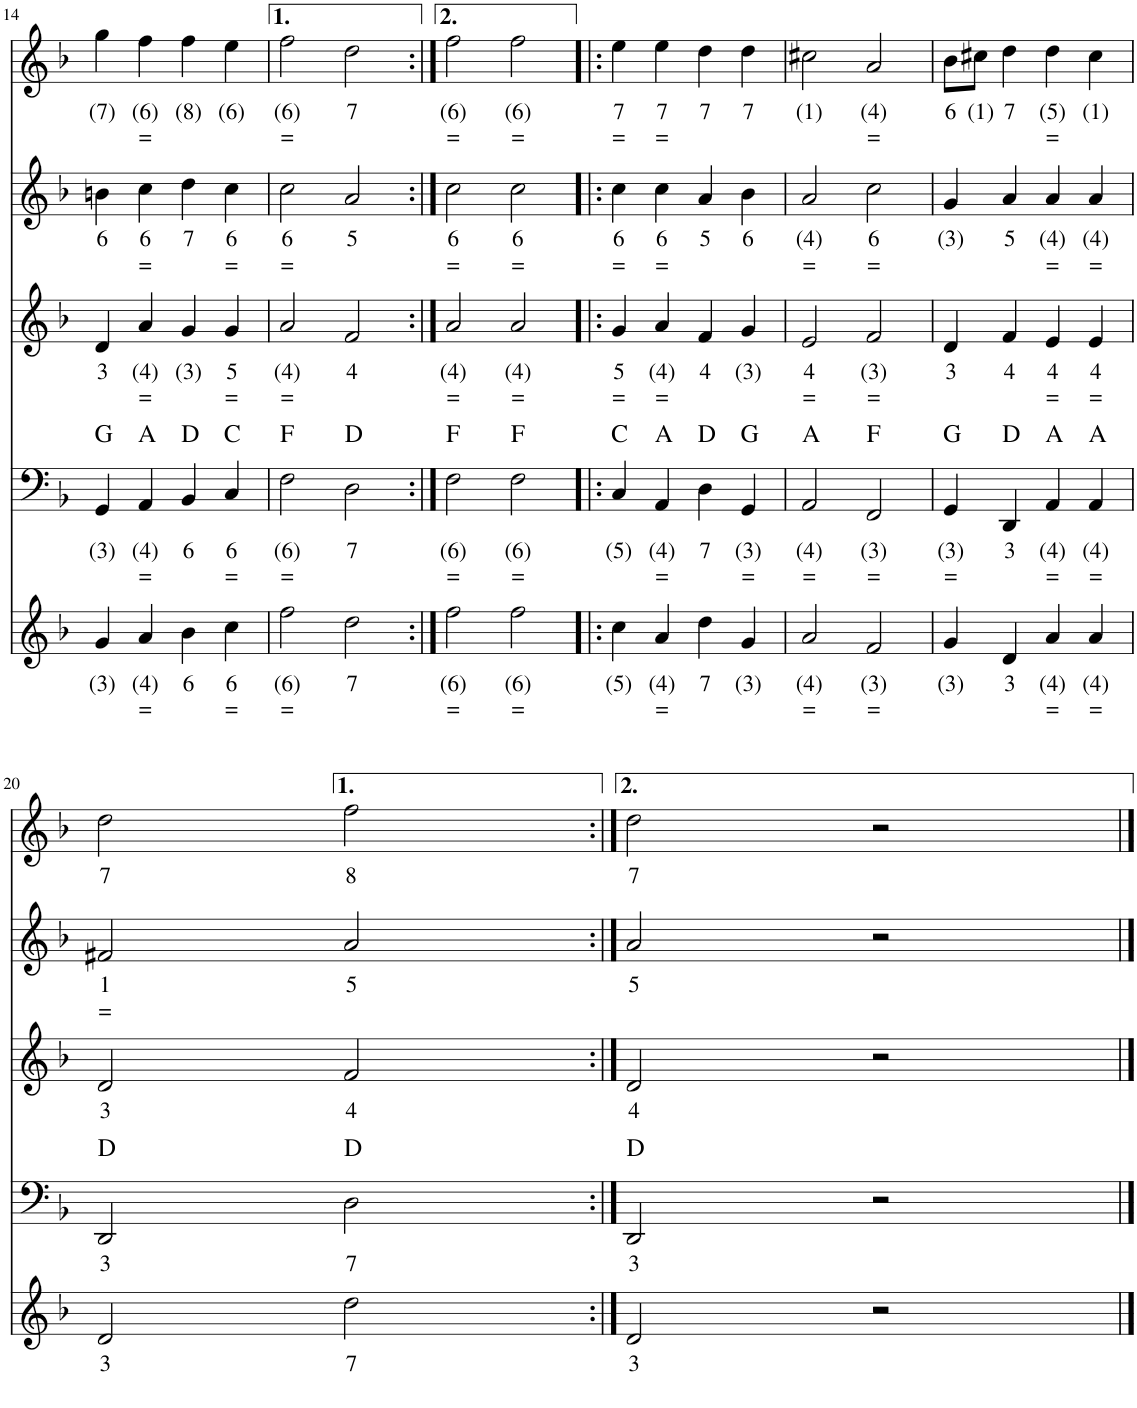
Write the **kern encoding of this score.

**kern	**text	**text	**kern	**text	**text	**harte	**kern	**text	**text	**kern	**text	**text	**kern	**text	**text
*part5	*part5	*part5	*part4	*part4	*part4	*part4	*part3	*part3	*part3	*part2	*part2	*part2	*part1	*part1	*part1
*staff5	*staff5	*staff5	*staff4	*staff4	*staff4	*	*staff3	*staff3	*staff3	*staff2	*staff2	*staff2	*staff1	*staff1	*staff1
*I"Stem	*	*	*I"Stem	*	*	*	*I"Stem	*	*	*I"Stem	*	*	*I"Piano	*	*
!!LO:PB:g=z
*clefG2	*	*	*clefF4	*	*	*	*clefG2	*	*	*clefG2	*	*	*clefG2	*	*
*k[b-]	*	*	*k[b-]	*	*	*	*k[b-]	*	*	*k[b-]	*	*	*k[b-]	*	*
*M4/4	*	*	*M4/4	*	*	*	*M4/4	*	*	*M4/4	*	*	*M4/4	*	*
=14	=14	=14	=14	=14	=14	=14	=14	=14	=14	=14	=14	=14	=14	=14	=14
!	!LO:LY:b	!	!	!LO:LY:b	!	!	!	!LO:LY:b	!	!	!LO:LY:b	!	!	!LO:LY:b	!
4g/	(3)	.	4GG/	(3)	.	G:maj	4d/	3	.	4bn\	6	.	4gg\	(7)	.
!	!LO:LY:b	!LO:LY:b	!	!LO:LY:b	!LO:LY:b	!	!	!LO:LY:b	!LO:LY:b	!	!LO:LY:b	!LO:LY:b	!	!LO:LY:b	!LO:LY:b
4a/	(4)	=	4AA/	(4)	=	A:maj	4a/	(4)	=	4cc\	6	=	4ff\	(6)	=
!	!LO:LY:b	!	!	!LO:LY:b	!	!	!	!LO:LY:b	!	!	!LO:LY:b	!	!	!LO:LY:b	!
4b-\	6	.	4BB-/	6	.	D:maj	4g/	(3)	.	4dd\	7	.	4ff\	(8)	.
!	!LO:LY:b	!LO:LY:b	!	!LO:LY:b	!LO:LY:b	!	!	!LO:LY:b	!LO:LY:b	!	!LO:LY:b	!LO:LY:b	!	!LO:LY:b	!
4cc\	6	=	4C/	6	=	C:maj	4g/	5	=	4cc\	6	=	4ee\	(6)	.
=15	=15	=15	=15	=15	=15	=15	=15	=15	=15	=15	=15	=15	=15	=15	=15
!	!LO:LY:b	!LO:LY:b	!	!LO:LY:b	!LO:LY:b	!	!	!LO:LY:b	!LO:LY:b	!	!LO:LY:b	!LO:LY:b	!	!LO:LY:b	!LO:LY:b
2ff\	(6)	=	2F\	(6)	=	F:maj	2a/	(4)	=	2cc\	6	=	2ff\	(6)	=
!	!LO:LY:b	!	!	!LO:LY:b	!	!	!	!LO:LY:b	!	!	!LO:LY:b	!	!	!LO:LY:b	!
2dd\	7	.	2D\	7	.	D:maj	2f/	4	.	2a/	5	.	2dd\	7	.
=16:|!	=16:|!	=16:|!	=16:|!	=16:|!	=16:|!	=16:|!	=16:|!	=16:|!	=16:|!	=16:|!	=16:|!	=16:|!	=16:|!	=16:|!	=16:|!
!	!LO:LY:b	!LO:LY:b	!	!LO:LY:b	!LO:LY:b	!	!	!LO:LY:b	!LO:LY:b	!	!LO:LY:b	!LO:LY:b	!	!LO:LY:b	!LO:LY:b
2ff\	(6)	=	2F\	(6)	=	F:maj	2a/	(4)	=	2cc\	6	=	2ff\	(6)	=
!	!LO:LY:b	!LO:LY:b	!	!LO:LY:b	!LO:LY:b	!	!	!LO:LY:b	!LO:LY:b	!	!LO:LY:b	!LO:LY:b	!	!LO:LY:b	!LO:LY:b
2ff\	(6)	=	2F\	(6)	=	F:maj	2a/	(4)	=	2cc\	6	=	2ff\	(6)	=
=17!|:	=17!|:	=17!|:	=17!|:	=17!|:	=17!|:	=17!|:	=17!|:	=17!|:	=17!|:	=17!|:	=17!|:	=17!|:	=17!|:	=17!|:	=17!|:
!	!LO:LY:b	!	!	!LO:LY:b	!	!	!	!LO:LY:b	!LO:LY:b	!	!LO:LY:b	!LO:LY:b	!	!LO:LY:b	!LO:LY:b
4cc\	(5)	.	4C/	(5)	.	C:maj	4g/	5	=	4cc\	6	=	4ee\	7	=
!	!LO:LY:b	!LO:LY:b	!	!LO:LY:b	!LO:LY:b	!	!	!LO:LY:b	!LO:LY:b	!	!LO:LY:b	!LO:LY:b	!	!LO:LY:b	!LO:LY:b
4a/	(4)	=	4AA/	(4)	=	A:maj	4a/	(4)	=	4cc\	6	=	4ee\	7	=
!	!LO:LY:b	!	!	!LO:LY:b	!	!	!	!LO:LY:b	!	!	!LO:LY:b	!	!	!LO:LY:b	!
4dd\	7	.	4D\	7	.	D:maj	4f/	4	.	4a/	5	.	4dd\	7	.
!	!LO:LY:b	!	!	!LO:LY:b	!LO:LY:b	!	!	!LO:LY:b	!	!	!LO:LY:b	!	!	!LO:LY:b	!
4g/	(3)	.	4GG/	(3)	=	G:maj	4g/	(3)	.	4b-\	6	.	4dd\	7	.
=18	=18	=18	=18	=18	=18	=18	=18	=18	=18	=18	=18	=18	=18	=18	=18
!	!LO:LY:b	!LO:LY:b	!	!LO:LY:b	!LO:LY:b	!	!	!LO:LY:b	!LO:LY:b	!	!LO:LY:b	!LO:LY:b	!	!LO:LY:b	!
2a/	(4)	=	2AA/	(4)	=	A:maj	2e/	4	=	2a/	(4)	=	2cc#X\	(1)	.
!	!LO:LY:b	!LO:LY:b	!	!LO:LY:b	!LO:LY:b	!	!	!LO:LY:b	!LO:LY:b	!	!LO:LY:b	!LO:LY:b	!	!LO:LY:b	!LO:LY:b
2f/	(3)	=	2FF/	(3)	=	F:maj	2f/	(3)	=	2cc\	6	=	2a/	(4)	=
=19	=19	=19	=19	=19	=19	=19	=19	=19	=19	=19	=19	=19	=19	=19	=19
!	!LO:LY:b	!	!	!LO:LY:b	!LO:LY:b	!	!	!LO:LY:b	!	!	!LO:LY:b	!	!	!LO:LY:b	!
4g/	(3)	.	4GG/	(3)	=	G:maj	4d/	3	.	4g/	(3)	.	8b-\L	6	.
!	!	!	!	!	!	!	!	!	!	!	!	!	!	!LO:LY:b	!
.	.	.	.	.	.	.	.	.	.	.	.	.	8cc#X\J	(1)	.
!	!LO:LY:b	!	!	!LO:LY:b	!	!	!	!LO:LY:b	!	!	!LO:LY:b	!	!	!LO:LY:b	!
4d/	3	.	4DD/	3	.	D:maj	4f/	4	.	4a/	5	.	4dd\	7	.
!	!LO:LY:b	!LO:LY:b	!	!LO:LY:b	!LO:LY:b	!	!	!LO:LY:b	!LO:LY:b	!	!LO:LY:b	!LO:LY:b	!	!LO:LY:b	!LO:LY:b
4a/	(4)	=	4AA/	(4)	=	A:maj	4e/	4	=	4a/	(4)	=	4dd\	(5)	=
!	!LO:LY:b	!LO:LY:b	!	!LO:LY:b	!LO:LY:b	!	!	!LO:LY:b	!LO:LY:b	!	!LO:LY:b	!LO:LY:b	!	!LO:LY:b	!
4a/	(4)	=	4AA/	(4)	=	A:maj	4e/	4	=	4a/	(4)	=	4cc#\	(1)	.
!!LO:LB:g=z
=20	=20	=20	=20	=20	=20	=20	=20	=20	=20	=20	=20	=20	=20	=20	=20
!	!LO:LY:b	!	!	!LO:LY:b	!	!	!	!LO:LY:b	!	!	!LO:LY:b	!LO:LY:b	!	!LO:LY:b	!
2d/	3	.	2DD/	3	.	D:maj	2d/	3	.	2f#X/	1	=	2dd\	7	.
!	!LO:LY:b	!	!	!LO:LY:b	!	!	!	!LO:LY:b	!	!	!LO:LY:b	!	!	!LO:LY:b	!
2dd\	7	.	2D\	7	.	D:maj	2f/	4	.	2a/	5	.	2ff\	8	.
=21:|!	=21:|!	=21:|!	=21:|!	=21:|!	=21:|!	=21:|!	=21:|!	=21:|!	=21:|!	=21:|!	=21:|!	=21:|!	=21:|!	=21:|!	=21:|!
!	!LO:LY:b	!	!	!LO:LY:b	!	!	!	!LO:LY:b	!	!	!LO:LY:b	!	!	!LO:LY:b	!
2d/	3	.	2DD/	3	.	D:maj	2d/	4	.	2a/	5	.	2dd\	7	.
2r	.	.	2r	.	.	.	2r	.	.	2r	.	.	2r	.	.
==	==	==	==	==	==	==	==	==	==	==	==	==	==	==	==
*-	*-	*-	*-	*-	*-	*-	*-	*-	*-	*-	*-	*-	*-	*-	*-
